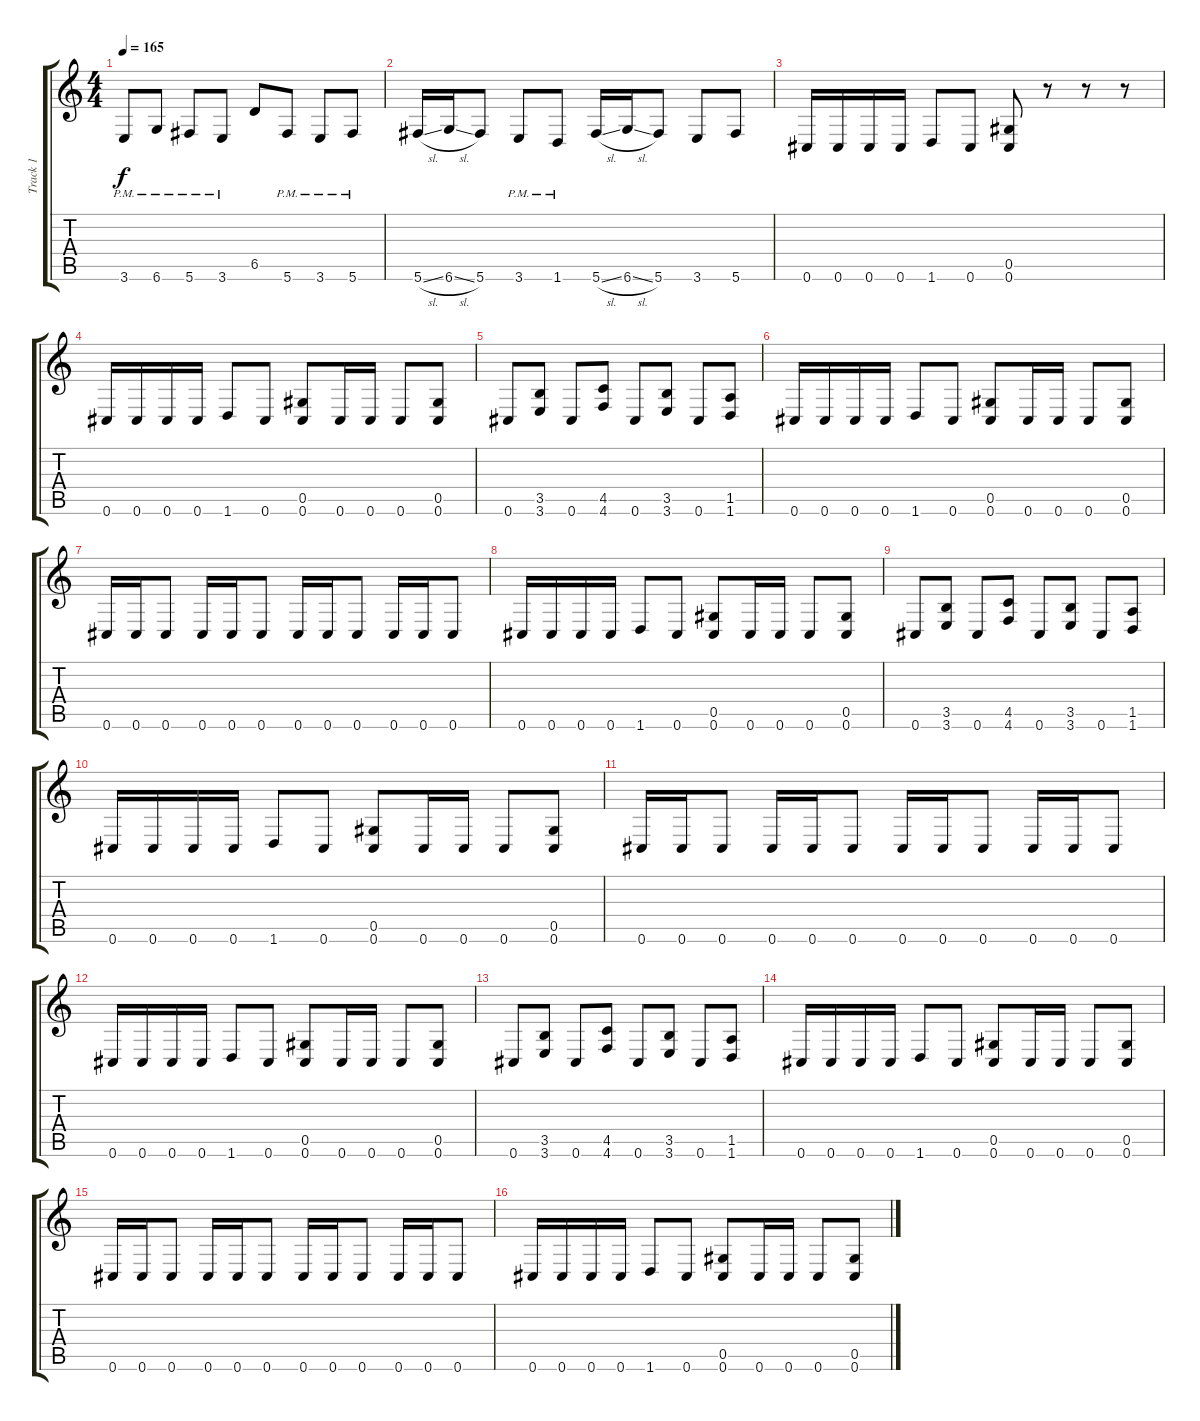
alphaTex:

\track ("Track 1" "Track 1") {instrument distortionguitar}
\staff {score tabs}
\tuning (Eb4 Bb3 Gb3 Db3 Ab2 Db2) {hide}
\ts (4 4)
\tempo 165
\clef g2
\ks c
3.6{pm}.8{dy f} 6.6{pm}.8 5.6{pm}.8 3.6{pm}.8 6.5.8 5.6{pm}.8 3.6{pm}.8 5.6{pm}.8 |
5.6{sl}.16 6.6{sl}.16 5.6.8 3.6{pm}.8 1.6{pm}.8 5.6{sl}.16 6.6{sl}.16 5.6.8 3.6.8 5.6.8 |
0.6.16 0.6.16 0.6.16 0.6.16 1.6.8 0.6.8 (0.5 0.6).8 r.8 r.8 r.8 |
0.6.16 0.6.16 0.6.16 0.6.16 1.6.8 0.6.8 (0.5 0.6).8 0.6.16 0.6.16 0.6.8 (0.5 0.6).8 |
0.6.8 (3.5 3.6).8 0.6.8 (4.5 4.6).8 0.6.8 (3.5 3.6).8 0.6.8 (1.5 1.6).8 |
0.6.16 0.6.16 0.6.16 0.6.16 1.6.8 0.6.8 (0.5 0.6).8 0.6.16 0.6.16 0.6.8 (0.5 0.6).8 |
0.6.16 0.6.16 0.6.8 0.6.16 0.6.16 0.6.8 0.6.16 0.6.16 0.6.8 0.6.16 0.6.16 0.6.8 |
0.6.16 0.6.16 0.6.16 0.6.16 1.6.8 0.6.8 (0.5 0.6).8 0.6.16 0.6.16 0.6.8 (0.5 0.6).8 |
0.6.8 (3.5 3.6).8 0.6.8 (4.5 4.6).8 0.6.8 (3.5 3.6).8 0.6.8 (1.5 1.6).8 |
0.6.16 0.6.16 0.6.16 0.6.16 1.6.8 0.6.8 (0.5 0.6).8 0.6.16 0.6.16 0.6.8 (0.5 0.6).8 |
0.6.16 0.6.16 0.6.8 0.6.16 0.6.16 0.6.8 0.6.16 0.6.16 0.6.8 0.6.16 0.6.16 0.6.8 |
0.6.16 0.6.16 0.6.16 0.6.16 1.6.8 0.6.8 (0.5 0.6).8 0.6.16 0.6.16 0.6.8 (0.5 0.6).8 |
0.6.8 (3.5 3.6).8 0.6.8 (4.5 4.6).8 0.6.8 (3.5 3.6).8 0.6.8 (1.5 1.6).8 |
0.6.16 0.6.16 0.6.16 0.6.16 1.6.8 0.6.8 (0.5 0.6).8 0.6.16 0.6.16 0.6.8 (0.5 0.6).8 |
0.6.16 0.6.16 0.6.8 0.6.16 0.6.16 0.6.8 0.6.16 0.6.16 0.6.8 0.6.16 0.6.16 0.6.8 |
0.6.16 0.6.16 0.6.16 0.6.16 1.6.8 0.6.8 (0.5 0.6).8 0.6.16 0.6.16 0.6.8 (0.5 0.6).8
